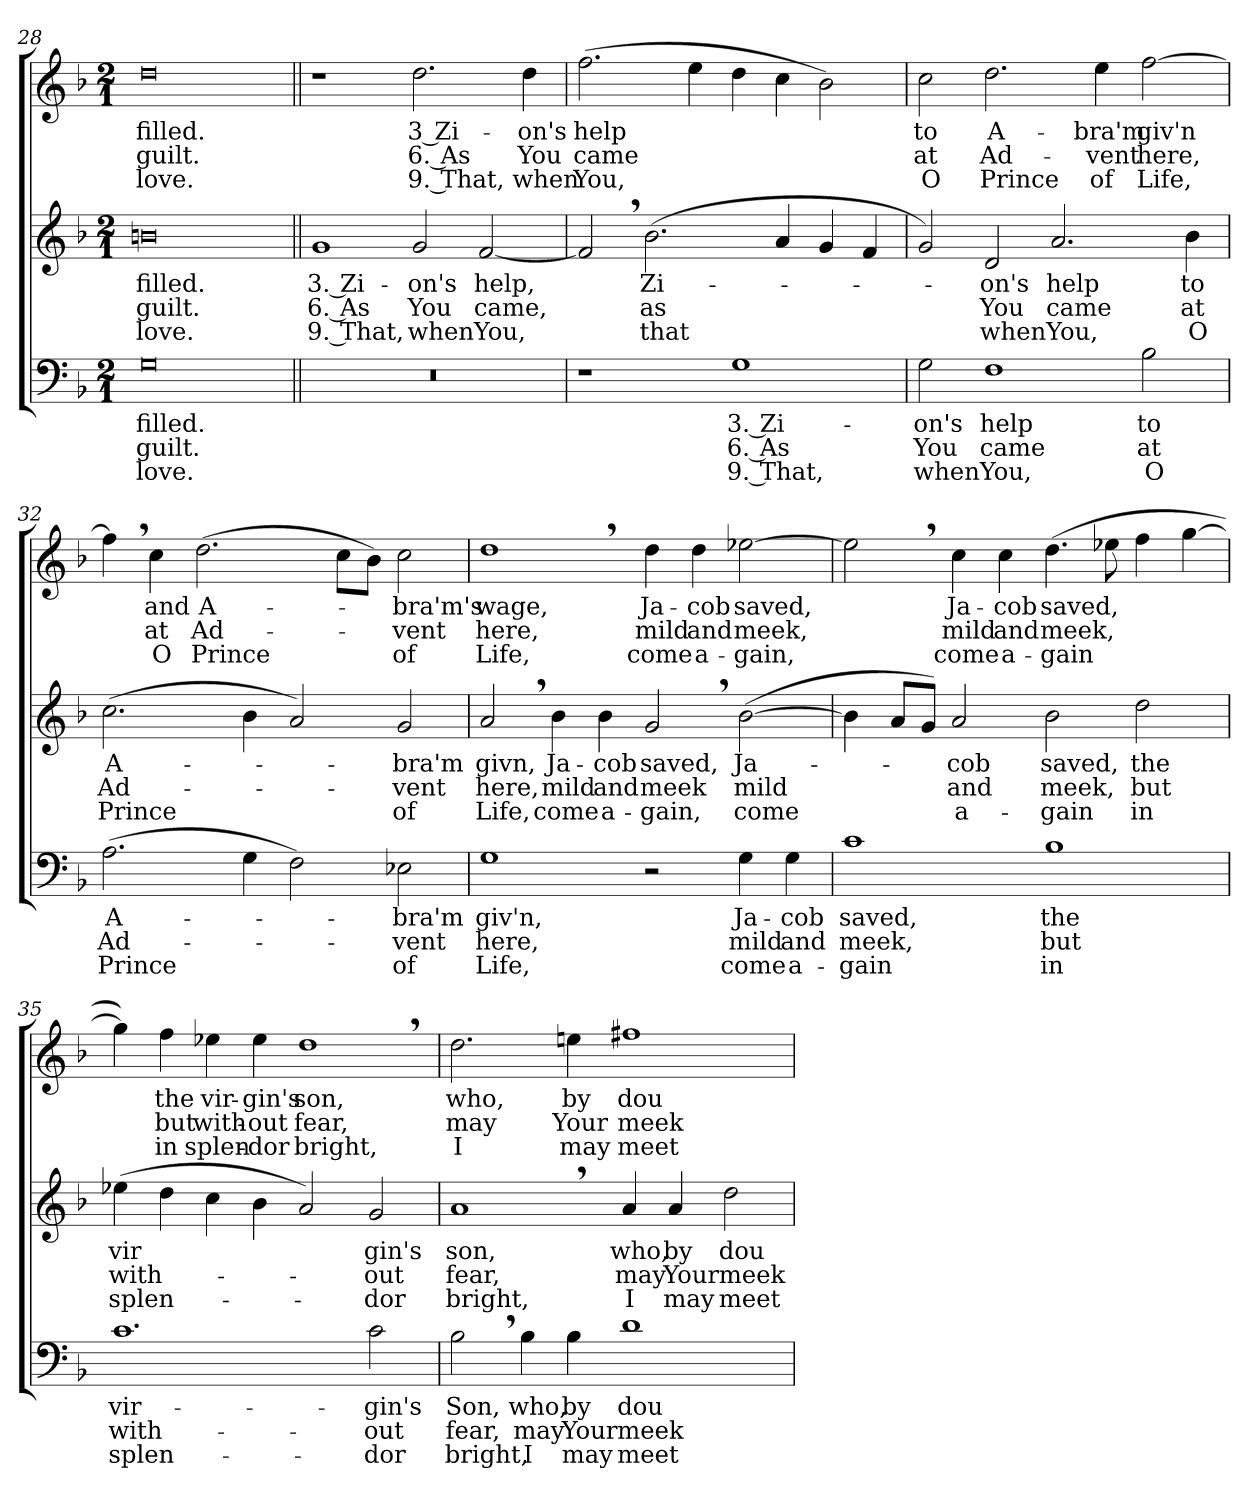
**kern	**text	**text	**text	**kern	**text	**text	**text	**kern	**text	**text	**text
*part3	*part3	*part3	*part3	*part2	*part2	*part2	*part2	*part1	*part1	*part1	*part1
*staff3	*staff3	*staff3	*staff3	*staff2	*staff2	*staff2	*staff2	*staff1	*staff1	*staff1	*staff1
*clefF4	*	*	*	*clefG2	*	*	*	*clefG2	*	*	*
*k[b-]	*	*	*	*k[b-]	*	*	*	*k[b-]	*	*	*
*F:	*	*	*	*F:	*	*	*	*F:	*	*	*
*M2/1	*	*	*	*M2/1	*	*	*	*M2/1	*	*	*
=28	=28	=28	=28	=28	=28	=28	=28	=28	=28	=28	=28
!	!LO:LY:b	!LO:LY:b	!LO:LY:b	!	!LO:LY:b	!LO:LY:b	!LO:LY:b	!	!LO:LY:b	!LO:LY:b	!LO:LY:b
0G	-filled.	guilt.	love.	0bn	-filled.	guilt.	love.	0dd	-filled.	guilt.	love.
!!LO:LB:g=z
=29||	=29||	=29||	=29||	=29||	=29||	=29||	=29||	=29||	=29||	=29||	=29||
!	!	!	!	!	!LO:LY:b	!LO:LY:b	!LO:LY:b	!	!	!	!
0r	.	.	.	1g	3. Zi-	6. As	9. That,	1r	.	.	.
!	!	!	!	!	!LO:LY:b	!LO:LY:b	!LO:LY:b	!	!LO:LY:b	!LO:LY:b	!LO:LY:b
.	.	.	.	2g/	-on's	You	when	2.dd\	3 Zi-	6. As	9. That,
!	!	!	!	!	!LO:LY:b	!LO:LY:b	!LO:LY:b	!	!	!	!
.	.	.	.	[2f/	help,	came,	You,	.	.	.	.
!	!	!	!	!	!	!	!	!	!LO:LY:b	!LO:LY:b	!LO:LY:b
.	.	.	.	.	.	.	.	4dd\	-on's	You	when
=30	=30	=30	=30	=30	=30	=30	=30	=30	=30	=30	=30
!	!	!	!	!	!	!	!	!	!LO:LY:b	!LO:LY:b	!LO:LY:b
1r	.	.	.	2f,>/]	.	.	.	(>2.ff\	help	came	You,
!	!	!	!	!	!LO:LY:b	!LO:LY:b	!LO:LY:b	!	!	!	!
.	.	.	.	(>2.b-\	Zi-	as	that	.	.	.	.
.	.	.	.	.	.	.	.	4ee\	.	.	.
!	!LO:LY:b	!LO:LY:b	!LO:LY:b	!	!	!	!	!	!	!	!
1G	3. Zi-	6. As	9. That,	.	.	.	.	4dd\	.	.	.
.	.	.	.	4a/	.	.	.	4cc\	.	.	.
.	.	.	.	4g/	.	.	.	2b-\)	.	.	.
.	.	.	.	4f/	.	.	.	.	.	.	.
=31	=31	=31	=31	=31	=31	=31	=31	=31	=31	=31	=31
!	!LO:LY:b	!LO:LY:b	!LO:LY:b	!	!	!	!	!	!LO:LY:b	!LO:LY:b	!LO:LY:b
2G\	-on's	You	when	2g/)	.	.	.	2cc\	to	at	O
!	!LO:LY:b	!LO:LY:b	!LO:LY:b	!	!LO:LY:b	!LO:LY:b	!LO:LY:b	!	!LO:LY:b	!LO:LY:b	!LO:LY:b
1F	help	came	You,	2d/	-on's	You	when	2.dd\	A-	Ad-	Prince
!	!	!	!	!	!LO:LY:b	!LO:LY:b	!LO:LY:b	!	!	!	!
.	.	.	.	2.a/	help	came	You,	.	.	.	.
!	!	!	!	!	!	!	!	!	!LO:LY:b	!LO:LY:b	!LO:LY:b
.	.	.	.	.	.	.	.	4ee\	-bra'm	-vent	of
!	!LO:LY:b	!LO:LY:b	!LO:LY:b	!	!	!	!	!	!LO:LY:b	!LO:LY:b	!LO:LY:b
2B-\	to	at	O	.	.	.	.	[2ff\	giv'n	here,	Life,
!	!	!	!	!	!LO:LY:b	!LO:LY:b	!LO:LY:b	!	!	!	!
.	.	.	.	4b-\	to	at	O	.	.	.	.
!!LO:LB:g=z
=32	=32	=32	=32	=32	=32	=32	=32	=32	=32	=32	=32
!	!LO:LY:b	!LO:LY:b	!LO:LY:b	!	!LO:LY:b	!LO:LY:b	!LO:LY:b	!	!	!	!
(>2.A\	A-	Ad-	Prince	(>2.cc\	A-	Ad-	Prince	4ff,>\]	.	.	.
!	!	!	!	!	!	!	!	!	!LO:LY:b	!LO:LY:b	!LO:LY:b
.	.	.	.	.	.	.	.	4cc\	and	at	O
!	!	!	!	!	!	!	!	!	!LO:LY:b	!LO:LY:b	!LO:LY:b
.	.	.	.	.	.	.	.	(>2.dd\	A-	Ad-	Prince
4G\	.	.	.	4b-\	.	.	.	.	.	.	.
2F\)	.	.	.	2a/)	.	.	.	.	.	.	.
.	.	.	.	.	.	.	.	8cc\L	.	.	.
.	.	.	.	.	.	.	.	8b-\J)	.	.	.
!	!LO:LY:b	!LO:LY:b	!LO:LY:b	!	!LO:LY:b	!LO:LY:b	!LO:LY:b	!	!LO:LY:b	!LO:LY:b	!LO:LY:b
2E-X\	-bra'm	-vent	of	2g/	-bra'm	-vent	of	2cc\	-bra'm's	-vent	of
=33	=33	=33	=33	=33	=33	=33	=33	=33	=33	=33	=33
!	!LO:LY:b	!LO:LY:b	!LO:LY:b	!	!LO:LY:b	!LO:LY:b	!LO:LY:b	!	!LO:LY:b	!LO:LY:b	!LO:LY:b
1G	giv'n,	here,	Life,	2a,>/	givn,	here,	Life,	1dd,>	wage,	here,	Life,
!	!	!	!	!	!LO:LY:b	!LO:LY:b	!LO:LY:b	!	!	!	!
.	.	.	.	4b-\	Ja-	mild	come	.	.	.	.
!	!	!	!	!	!LO:LY:b	!LO:LY:b	!LO:LY:b	!	!	!	!
.	.	.	.	4b-\	-cob	and	a-	.	.	.	.
!	!	!	!	!	!LO:LY:b	!LO:LY:b	!LO:LY:b	!	!LO:LY:b	!LO:LY:b	!LO:LY:b
2r	.	.	.	2g,>/	saved,	meek	-gain,	4dd\	Ja-	mild	come
!	!	!	!	!	!	!	!	!	!LO:LY:b	!LO:LY:b	!LO:LY:b
.	.	.	.	.	.	.	.	4dd\	-cob	and	a-
!	!LO:LY:b	!LO:LY:b	!LO:LY:b	!	!LO:LY:b	!LO:LY:b	!LO:LY:b	!	!LO:LY:b	!LO:LY:b	!LO:LY:b
4G\	Ja-	mild	come	(>[2b-\	Ja-	mild	come	[2ee-X\	saved,	meek,	-gain,
!	!LO:LY:b	!LO:LY:b	!LO:LY:b	!	!	!	!	!	!	!	!
4G\	-cob	and	a-	.	.	.	.	.	.	.	.
!!LO:PB:g=z
=34	=34	=34	=34	=34	=34	=34	=34	=34	=34	=34	=34
!	!LO:LY:b	!LO:LY:b	!LO:LY:b	!	!	!	!	!	!	!	!
1c	saved,	meek,	-gain	4b-\]	.	.	.	2ee-,>\]	.	.	.
.	.	.	.	8a/L	.	.	.	.	.	.	.
.	.	.	.	8g/J)	.	.	.	.	.	.	.
!	!	!	!	!	!LO:LY:b	!LO:LY:b	!LO:LY:b	!	!LO:LY:b	!LO:LY:b	!LO:LY:b
.	.	.	.	2a/	-cob	and	a-	4cc\	Ja-	mild	come
!	!	!	!	!	!	!	!	!	!LO:LY:b	!LO:LY:b	!LO:LY:b
.	.	.	.	.	.	.	.	4cc\	-cob	and	a-
!	!LO:LY:b	!LO:LY:b	!LO:LY:b	!	!LO:LY:b	!LO:LY:b	!LO:LY:b	!	!LO:LY:b	!LO:LY:b	!LO:LY:b
1B-	the	but	in	2b-\	saved,	meek,	-gain	(>4.dd\	saved,	meek,	-gain
.	.	.	.	.	.	.	.	8ee-X\	.	.	.
!	!	!	!	!	!LO:LY:b	!LO:LY:b	!LO:LY:b	!	!	!	!
.	.	.	.	2dd\	the	but	in	4ff\	.	.	.
.	.	.	.	.	.	.	.	[4gg\	.	.	.
=35	=35	=35	=35	=35	=35	=35	=35	=35	=35	=35	=35
!	!LO:LY:b	!LO:LY:b	!LO:LY:b	!	!LO:LY:b	!LO:LY:b	!LO:LY:b	!	!	!	!
1.c	vir-	with-	splen-	(>4ee-X\	vir	with-	splen-	4gg\])	.	.	.
!	!	!	!	!	!	!	!	!	!LO:LY:b	!LO:LY:b	!LO:LY:b
.	.	.	.	4dd\	.	.	.	4ff\	the	but	in
!	!	!	!	!	!	!	!	!	!LO:LY:b	!LO:LY:b	!LO:LY:b
.	.	.	.	4cc\	.	.	.	4ee-X\	vir-	with-	splen-
!	!	!	!	!	!	!	!	!	!LO:LY:b	!LO:LY:b	!LO:LY:b
.	.	.	.	4b-\	.	.	.	4ee-\	-gin's	-out	-dor
!	!	!	!	!	!	!	!	!	!LO:LY:b	!LO:LY:b	!LO:LY:b
.	.	.	.	2a/)	.	.	.	1dd,>	son,	fear,	bright,
!	!LO:LY:b	!LO:LY:b	!LO:LY:b	!	!LO:LY:b	!LO:LY:b	!LO:LY:b	!	!	!	!
2c\	-gin's	-out	-dor	2g/	gin's	-out	-dor	.	.	.	.
=36	=36	=36	=36	=36	=36	=36	=36	=36	=36	=36	=36
!	!LO:LY:b	!LO:LY:b	!LO:LY:b	!	!LO:LY:b	!LO:LY:b	!LO:LY:b	!	!LO:LY:b	!LO:LY:b	!LO:LY:b
2B-,>\	Son,	fear,	bright,	1a,>	son,	fear,	bright,	2.dd\	who,	may	I
!	!LO:LY:b	!LO:LY:b	!LO:LY:b	!	!	!	!	!	!	!	!
4B-\	who,	may	I	.	.	.	.	.	.	.	.
!	!LO:LY:b	!LO:LY:b	!LO:LY:b	!	!	!	!	!	!LO:LY:b	!LO:LY:b	!LO:LY:b
4B-\	by	Your	may	.	.	.	.	4een\	by	Your	may
!	!LO:LY:b	!LO:LY:b	!LO:LY:b	!	!LO:LY:b	!LO:LY:b	!LO:LY:b	!	!LO:LY:b	!LO:LY:b	!LO:LY:b
1d	dou-	meek-	meet	4a/	who,	may	I	1ff#X	dou-	meek-	meet
!	!	!	!	!	!LO:LY:b	!LO:LY:b	!LO:LY:b	!	!	!	!
.	.	.	.	4a/	by	Your	may	.	.	.	.
!	!	!	!	!	!LO:LY:b	!LO:LY:b	!LO:LY:b	!	!	!	!
.	.	.	.	2dd\	dou-	meek-	meet	.	.	.	.
=	=	=	=	=	=	=	=	=	=	=	=
*-	*-	*-	*-	*-	*-	*-	*-	*-	*-	*-	*-
